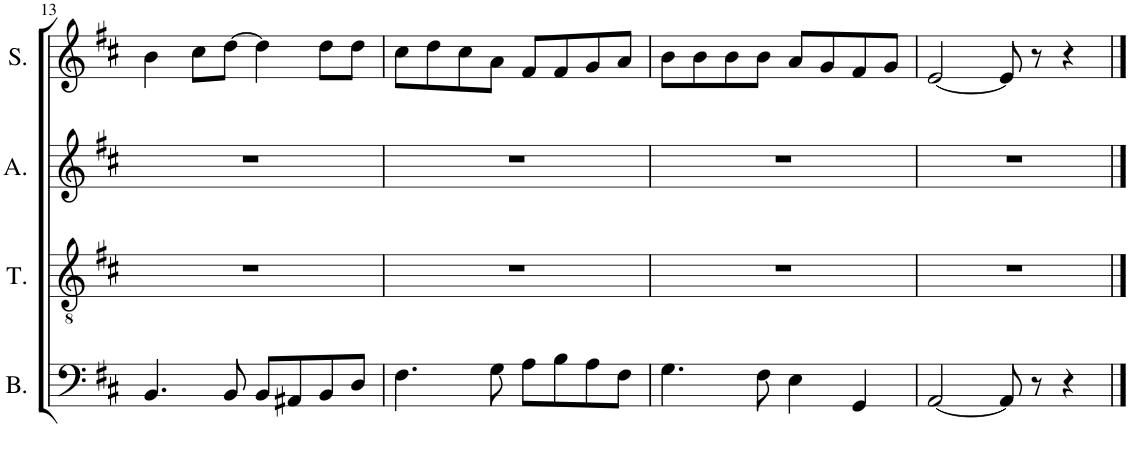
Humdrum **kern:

**kern	**kern	**kern	**kern
*part4	*part3	*part2	*part1
*staff4	*staff3	*staff2	*staff1
*I"B.	*I"Tenor	*I"Alto	*I"S.
*I'B.	*I'T.	*I'A.	*I'S.
!!LO:PB:g=z
*clefF4	*clefGv2	*clefG2	*clefG2
*k[f#c#]	*k[f#c#]	*k[f#c#]	*k[f#c#]
*M4/4	*M4/4	*M4/4	*M4/4
=13	=13	=13	=13
4.BB/	1r	1r	4b\
.	.	.	8cc#\L
8BB/	.	.	[8dd\J
8BB/L	.	.	4dd\]
8AA#X/	.	.	.
8BB/	.	.	8dd\L
8D/J	.	.	8dd\J
=14	=14	=14	=14
4.F#\	1r	1r	8cc#\L
.	.	.	8dd\
.	.	.	8cc#\
8G\	.	.	8a\J
8A\L	.	.	8f#/L
8B\	.	.	8f#/
8A\	.	.	8g/
8F#\J	.	.	8a/J
=15	=15	=15	=15
4.G\	1r	1r	8b\L
.	.	.	8b\
.	.	.	8b\
8F#\	.	.	8b\J
4E\	.	.	8a/L
.	.	.	8g/
4GG/	.	.	8f#/
.	.	.	8g/J
=16	=16	=16	=16
[2AA/	1r	1r	[2e/
8AA/]	.	.	8e/]
8r	.	.	8r
4r	.	.	4r
==	==	==	==
*-	*-	*-	*-
